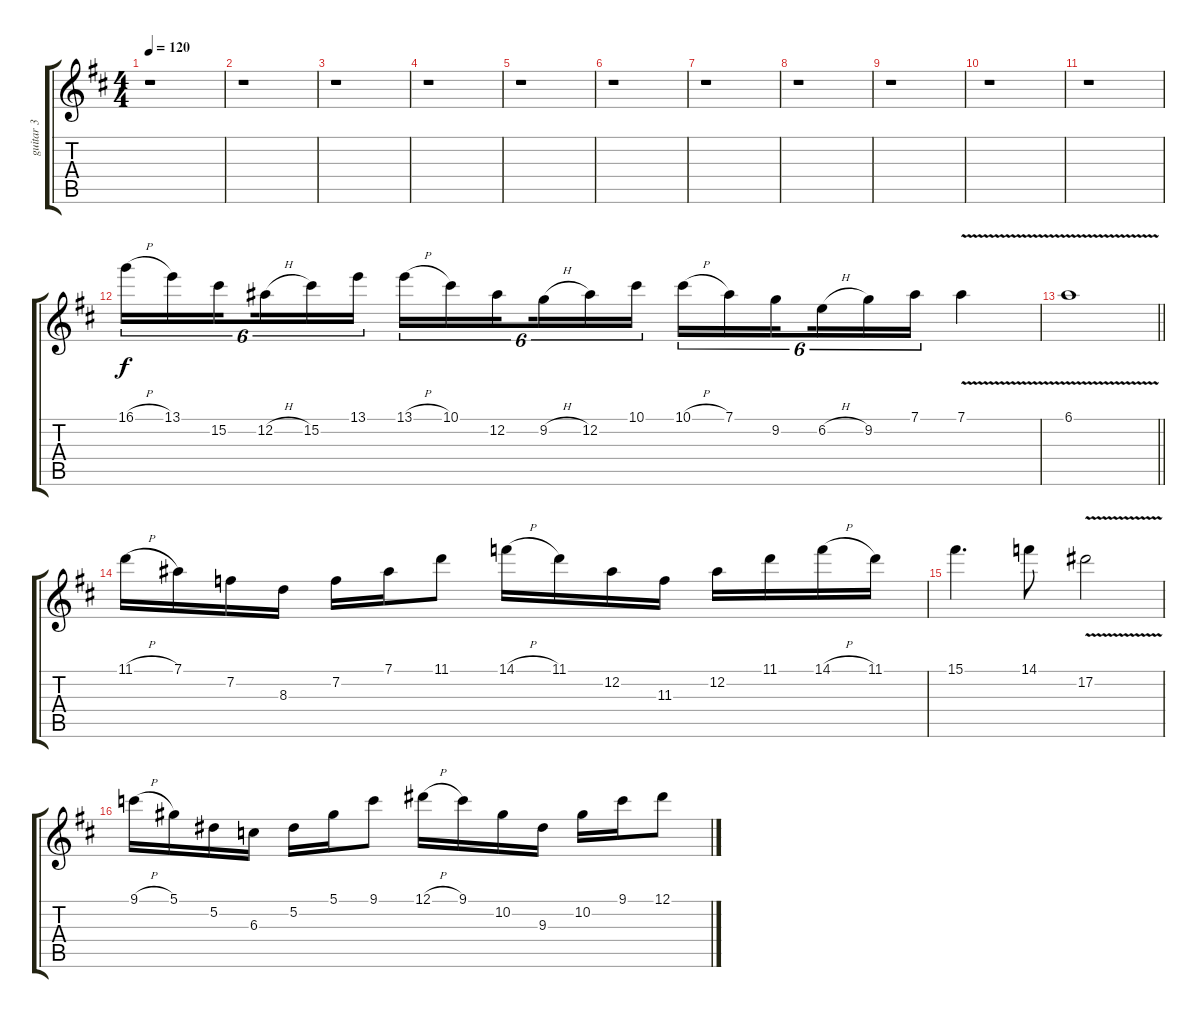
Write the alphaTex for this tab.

\track ("guitar 3" "guitar 3") {instrument overdrivenguitar}
\staff {score tabs}
\tuning (Eb4 Bb3 Gb3 Db3 Ab2 Eb2) {hide}
\ts (4 4)
\tempo 120
\clef g2
\ks bminor
r.1{dy f} |
r.1 |
r.1 |
r.1 |
r.1 |
r.1 |
r.1 |
r.1 |
r.1 |
r.1 |
r.1 |
16.1{h}.16{tu (6 4) volume 12} 13.1.16{tu (6 4)} 15.2.16{tu (6 4) beam splitsecondary} 12.2{h}.16{tu (6 4)} 15.2.16{tu (6 4)} 13.1.16{tu (6 4)} 13.1{h}.16{tu (6 4)} 10.1.16{tu (6 4)} 12.2.16{tu (6 4) beam splitsecondary} 9.2{h}.16{tu (6 4)} 12.2.16{tu (6 4)} 10.1.16{tu (6 4)} 10.1{h}.16{tu (6 4)} 7.1.16{tu (6 4)} 9.2.16{tu (6 4) beam splitsecondary} 6.2{h}.16{tu (6 4)} 9.2.16{tu (6 4)} 7.1.16{tu (6 4)} 7.1{v}.4 |
\barLineRight lightlight
6.1{v}.1 |
11.1{h}.16 7.1.16 7.2.16 8.3.16 7.2.16 7.1.16 11.1.8 14.1{h}.16 11.1.16 12.2.16 11.3.16 12.2.16 11.1.16 14.1{h}.16 11.1.16 |
15.1.4{d} 14.1.8 17.2{v}.2 |
9.1{h}.16 5.1.16 5.2.16 6.3.16 5.2.16 5.1.16 9.1.8 12.1{h}.16 9.1.16 10.2.16 9.3.16 10.2.16 9.1.16 12.1.8
